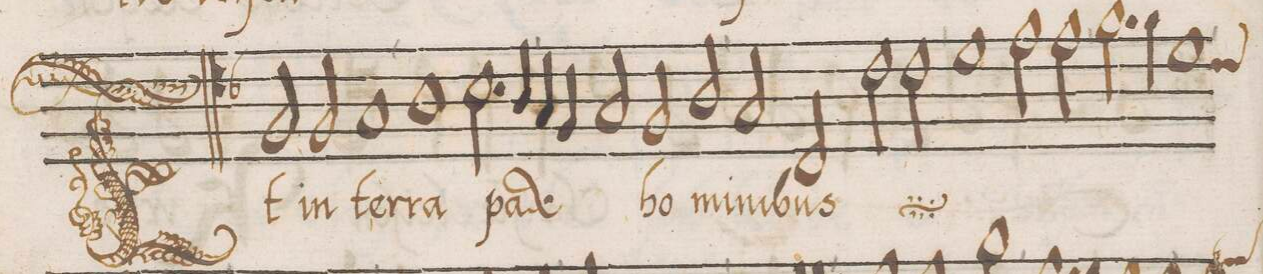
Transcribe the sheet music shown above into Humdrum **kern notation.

**kern	**text
*I"ALTVS	*
*clefC4	*
*k[b-]	*
*met()	*
*M2/1	*
2F/	Et
2F/	in
1G	ter-
=2-	=2-
1A	-ra
2.B-\	pax
4A/	.
=3-	=3-
4G/	.
4F/	.
2G/	.
2F/	ho-
2A/	-mi-
=4-	=4-
2G/	-ni-
2C/	-bus
*	*ij
2c\	et
2c\	in
=5-	=5-
1d	ter-
2e\	-ra
2e\	pax
=6-	=6-
2.f\	ho-
4f\	-mi-
*custos:c	*
1d	-ni-
=7-	=7-
*-	*-
